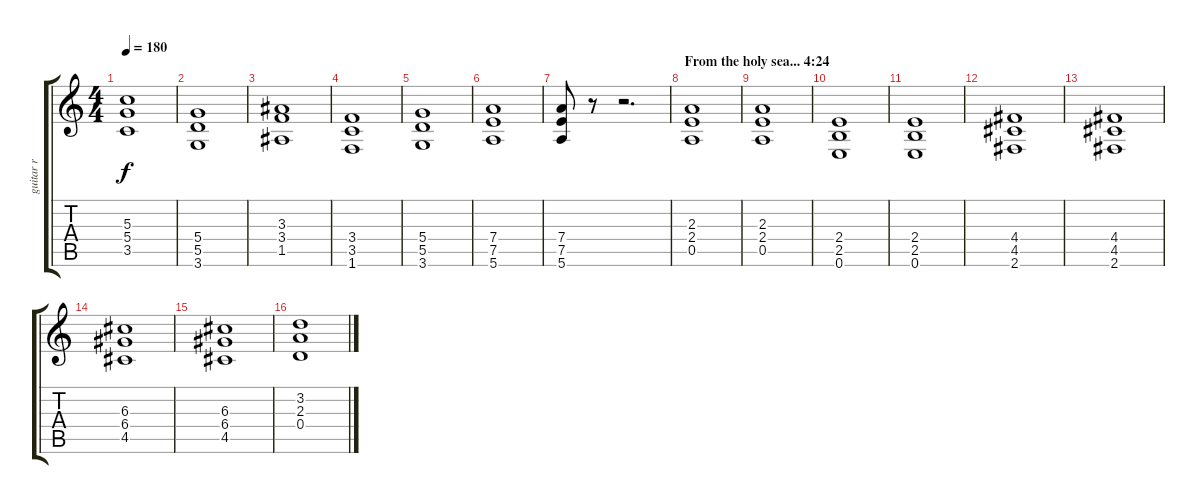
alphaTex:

\track ("guitar r" "guitar r") {instrument distortionguitar}
\staff {score tabs}
\tuning (E4 B3 G3 D3 A2 E2) {hide}
\ts (4 4)
\tempo 180
\clef g2
\ks c
(5.3 5.4 3.5).1{dy f} |
(5.4 5.5 3.6).1 |
(3.3 3.4 1.5).1 |
(3.4 3.5 1.6).1 |
(5.4 5.5 3.6).1 |
(7.4 7.5 5.6).1 |
(7.4 7.5 5.6).8 r.8 r.2{d} |
\section ("" "From the holy sea... 4:24")
(2.3 2.4 0.5).1 |
(2.3 2.4 0.5).1 |
(2.4 2.5 0.6).1 |
(2.4 2.5 0.6).1 |
(4.4 4.5 2.6).1 |
(4.4 4.5 2.6).1 |
(6.3 6.4 4.5).1 |
(6.3 6.4 4.5).1 |
(3.2 2.3 0.4).1
